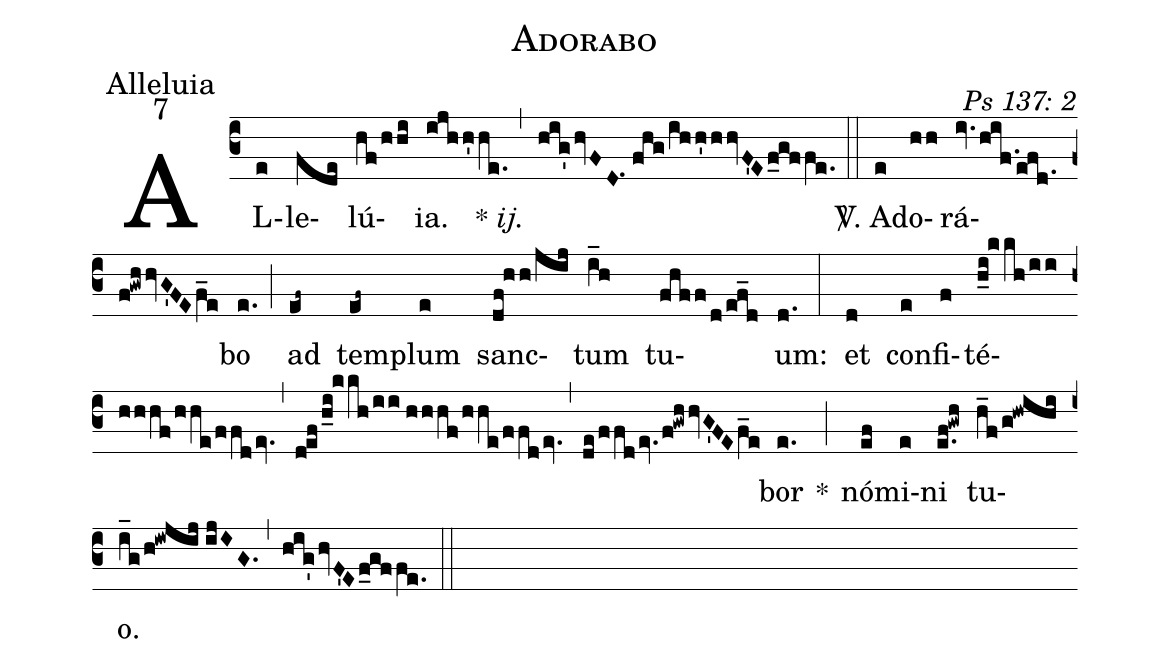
name: Adorabo;
office-part: Alleluia;
mode: 7;
commentary: Ps 137: 2;
%%
(c3) AL(e)le(fde)lú(hf/hhi)ia.(ijhh'he.) {*}~<i>ij.</i>(,) (hig'hvFD.1//fhg/ihh'hhvF'Ef_gffe.) (::)
<sp>V/</sp>. Ad(e)o(hh)rá(iv.hif.1/[-0.5]efd.1/f!gwhhvG'FEf_e)bo(e.) (;) ad(ef~) tem(ef~)plum(e) sanc(df!hh/jij)tum(i_h) tu(fhff/d/ef_d)um:(d.) (:)
et(d) con(e)fi(f)té(h_i!kkh/ii//hhhf/hhe/ffdev.)(,)(defh_i!kkh/ii//hhhf/hhe/ffdev.)(,)(de/ffdev.f!gwhhvG'FEf_e)bor(e.) *(;)
nó(ef)mi(e)ni(e.f!gwh) tu(h_f/g!hwihi)o.(i_g/h!iwjij//ijIG.) (,) (hig'hvF'Ef_gffe.) (::)
